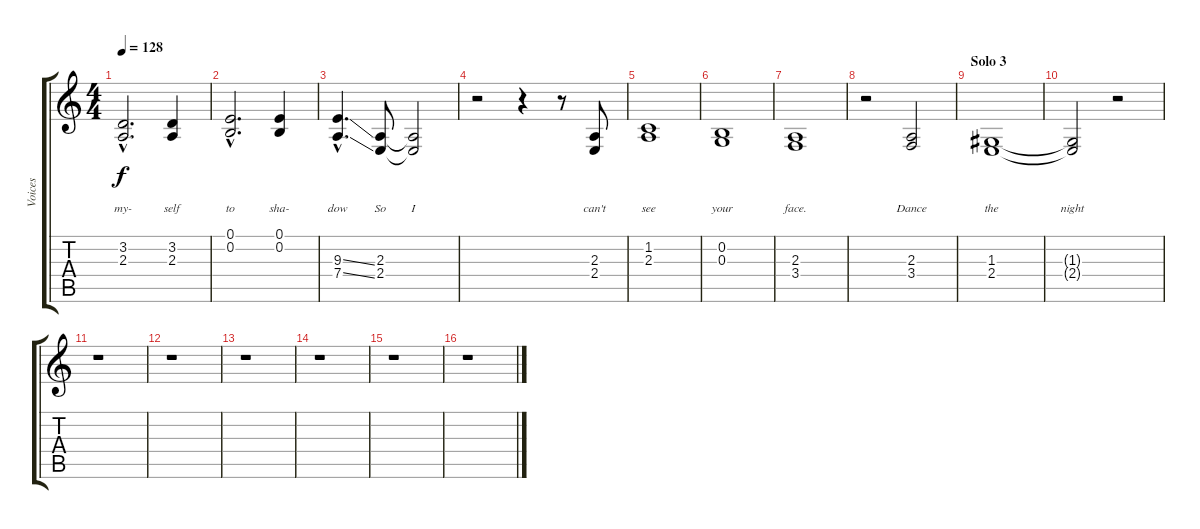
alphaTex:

\track ("Voices" "Voices") {instrument piccolo}
\staff {score tabs}
\tuning (E4 B3 G3 D3 A2 E2) {hide}
\ts (4 4)
\tempo 128
\clef g2
\ks c
(3.2{hac} 2.3{hac}).2{d lyrics (0 "") lyrics (1 "") lyrics (2 "") lyrics (3 "my-") lyrics (4 "") dy f} (3.2 2.3).4{lyrics (0 "") lyrics (1 "") lyrics (2 "") lyrics (3 "self") lyrics (4 "")} |
(0.1{hac} 0.2{hac}).2{d lyrics (0 "") lyrics (1 "") lyrics (2 "") lyrics (3 "to") lyrics (4 "")} (0.1 0.2).4{lyrics (0 "") lyrics (1 "") lyrics (2 "") lyrics (3 "sha-") lyrics (4 "")} |
(9.3{ss hac} 7.4{ss hac}).4{d lyrics (0 "") lyrics (1 "") lyrics (2 "") lyrics (3 "dow") lyrics (4 "")} (2.3 2.4).8{lyrics (0 "") lyrics (1 "") lyrics (2 "") lyrics (3 "So") lyrics (4 "")} (2.3{t} 2.4{t}).2{lyrics (0 "") lyrics (1 "") lyrics (2 "") lyrics (3 "I") lyrics (4 "")} |
r.2 r.4 r.8 (2.3 2.4).8{lyrics (0 "") lyrics (1 "") lyrics (2 "") lyrics (3 "can't") lyrics (4 "")} |
(1.2 2.3).1{lyrics (0 "") lyrics (1 "") lyrics (2 "") lyrics (3 "see") lyrics (4 "")} |
(0.2 0.3).1{lyrics (0 "") lyrics (1 "") lyrics (2 "") lyrics (3 "your") lyrics (4 "")} |
(2.3 3.4).1{lyrics (0 "") lyrics (1 "") lyrics (2 "") lyrics (3 "face.") lyrics (4 "")} |
r.2 (2.3 3.4).2{lyrics (0 "") lyrics (1 "") lyrics (2 "") lyrics (3 "Dance") lyrics (4 "")} |
\section ("" "Solo 3")
(1.3 2.4).1{lyrics (0 "") lyrics (1 "") lyrics (2 "") lyrics (3 "the") lyrics (4 "")} |
(1.3{t} 2.4{t}).2{lyrics (0 "") lyrics (1 "") lyrics (2 "") lyrics (3 "night") lyrics (4 "")} r.2 |
r.1 |
r.1 |
r.1 |
r.1 |
r.1 |
r.1
